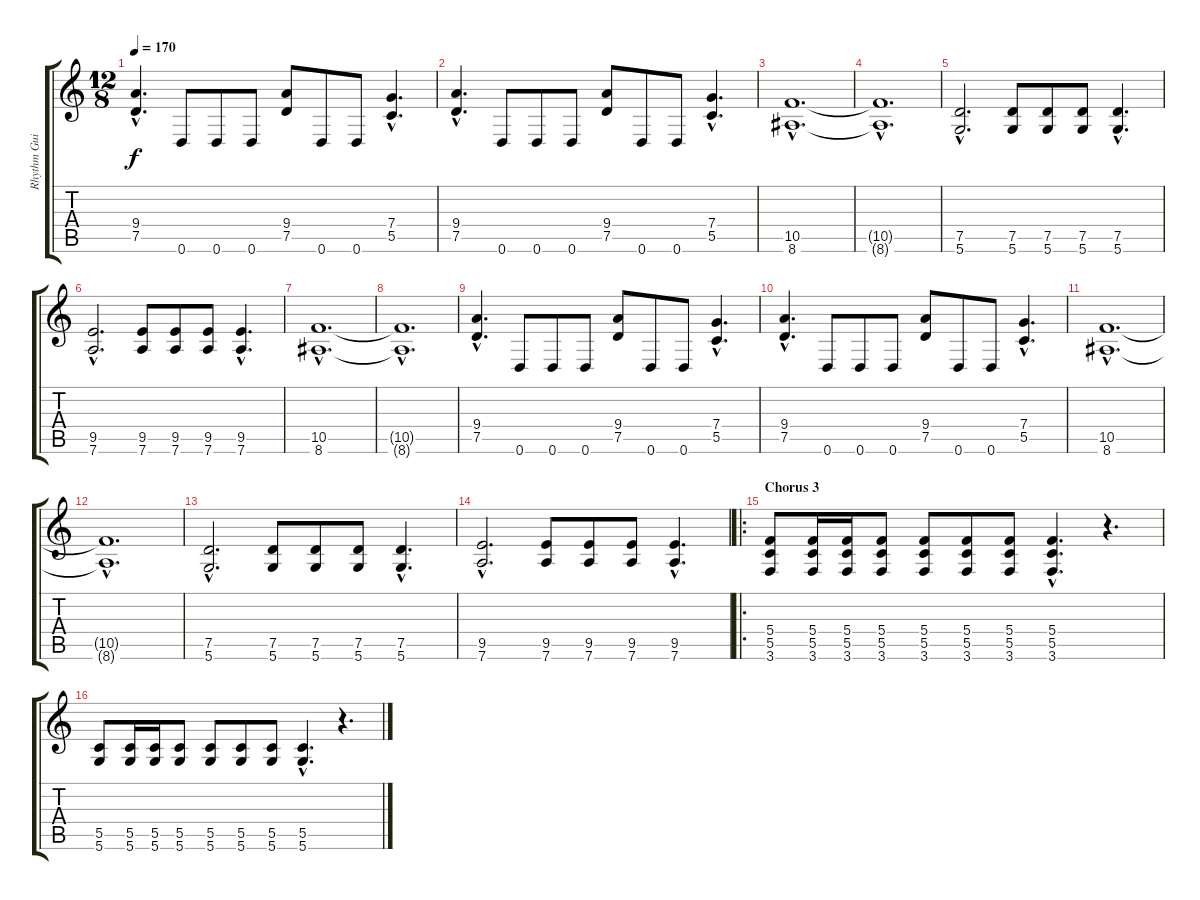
\track ("Rhythm Guitar" "Rhythm Gui") {instrument distortionguitar}
\staff {score tabs}
\tuning (D4 A3 F3 C3 G2 D2) {hide}
\ts (12 8)
\tempo 170
\clef g2
\ks c
(9.4{hac} 7.5{hac}).4{d dy f} 0.6.8 0.6.8 0.6.8 (9.4 7.5).8 0.6.8 0.6.8 (7.4{hac} 5.5{hac}).4{d} |
(9.4{hac} 7.5{hac}).4{d} 0.6.8 0.6.8 0.6.8 (9.4 7.5).8 0.6.8 0.6.8 (7.4{hac} 5.5{hac}).4{d} |
(10.5{hac} 8.6{hac}).1{d} |
(10.5{hac t} 8.6{hac t}).1{d} |
(7.5{hac} 5.6{hac}).2{d} (7.5 5.6).8 (7.5 5.6).8 (7.5 5.6).8 (7.5{hac} 5.6{hac}).4{d} |
(9.5{hac} 7.6{hac}).2{d} (9.5 7.6).8 (9.5 7.6).8 (9.5 7.6).8 (9.5{hac} 7.6{hac}).4{d} |
(10.5{hac} 8.6{hac}).1{d} |
(10.5{hac t} 8.6{hac t}).1{d} |
(9.4{hac} 7.5{hac}).4{d} 0.6.8 0.6.8 0.6.8 (9.4 7.5).8 0.6.8 0.6.8 (7.4{hac} 5.5{hac}).4{d} |
(9.4{hac} 7.5{hac}).4{d} 0.6.8 0.6.8 0.6.8 (9.4 7.5).8 0.6.8 0.6.8 (7.4{hac} 5.5{hac}).4{d} |
(10.5{hac} 8.6{hac}).1{d} |
(10.5{hac t} 8.6{hac t}).1{d} |
(7.5{hac} 5.6{hac}).2{d} (7.5 5.6).8 (7.5 5.6).8 (7.5 5.6).8 (7.5{hac} 5.6{hac}).4{d} |
(9.5{hac} 7.6{hac}).2{d} (9.5 7.6).8 (9.5 7.6).8 (9.5 7.6).8 (9.5{hac} 7.6{hac}).4{d} |
\ro
\section ("" "Chorus 3")
(5.4 5.5 3.6).8 (5.4 5.5 3.6).16 (5.4 5.5 3.6).16 (5.4 5.5 3.6).8 (5.4 5.5 3.6).8 (5.4 5.5 3.6).8 (5.4 5.5 3.6).8 (5.4{hac} 5.5{hac} 3.6{hac}).4{d} r.4{d} |
(5.5 5.6).8 (5.5 5.6).16 (5.5 5.6).16 (5.5 5.6).8 (5.5 5.6).8 (5.5 5.6).8 (5.5 5.6).8 (5.5{hac} 5.6{hac}).4{d} r.4{d}
